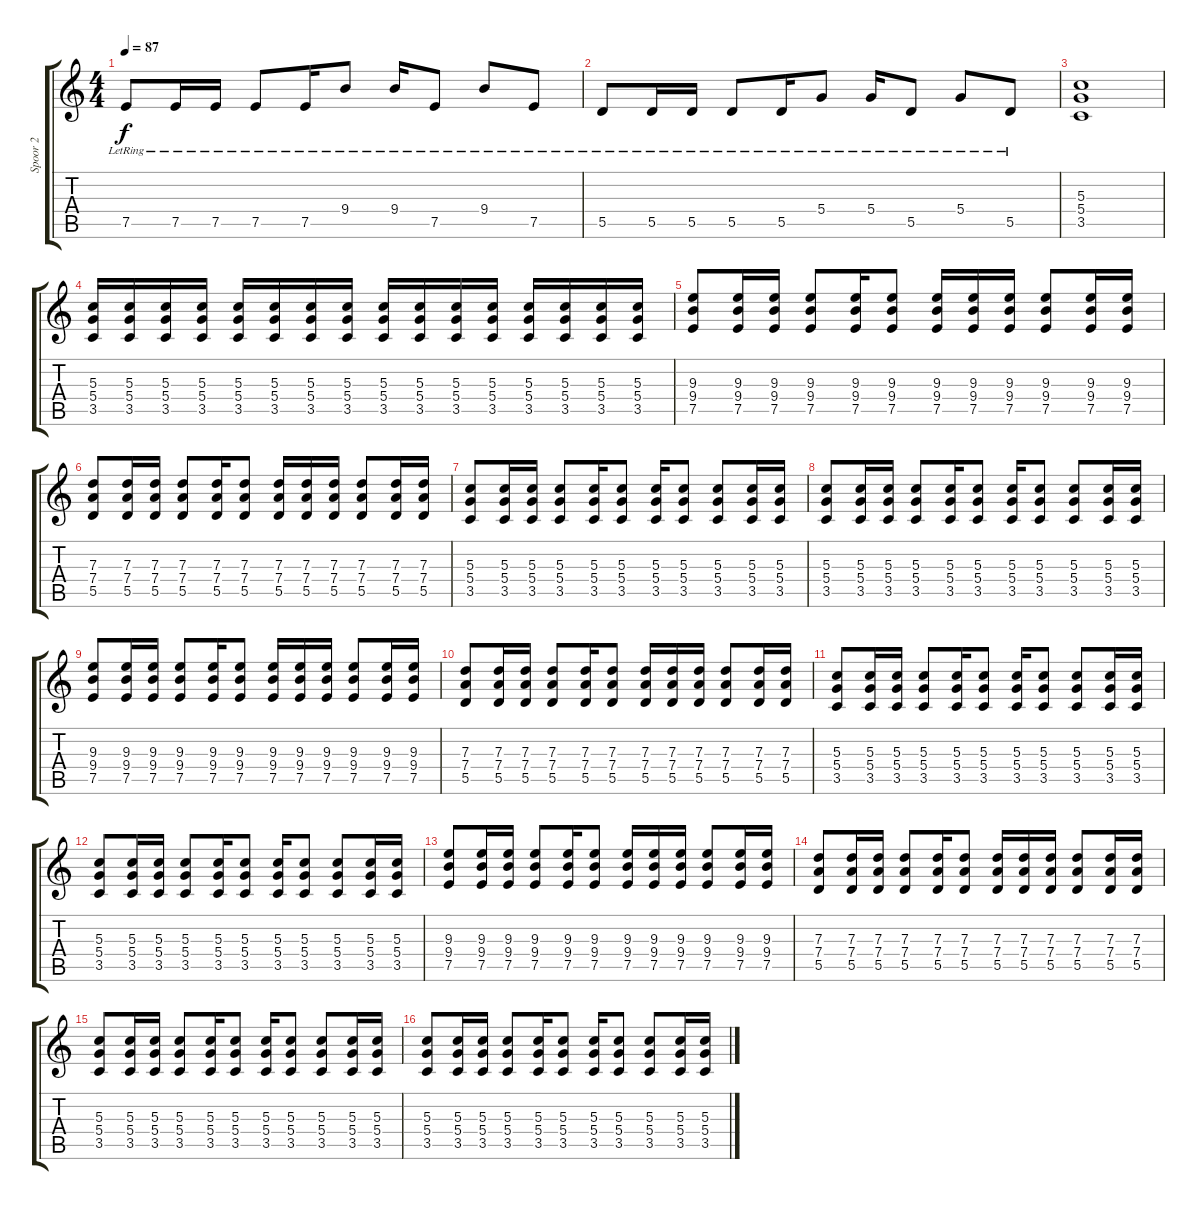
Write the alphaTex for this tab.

\track ("Spoor 2" "Spoor 2") {instrument electricguitarclean}
\staff {score tabs}
\tuning (E4 B3 G3 D3 A2 E2) {hide}
\ts (4 4)
\tempo 87
\clef g2
\ks c
7.5{lr}.8{dy f} 7.5{lr}.16 7.5{lr}.16 7.5{lr}.8 7.5{lr}.16 9.4{lr}.8 9.4{lr}.16 7.5{lr}.8 9.4{lr}.8 7.5{lr}.8 |
5.5{lr}.8 5.5{lr}.16 5.5{lr}.16 5.5{lr}.8 5.5{lr}.16 5.4{lr}.8 5.4{lr}.16 5.5{lr}.8 5.4{lr}.8 5.5{lr}.8 |
(5.3 5.4 3.5).1 |
(5.3 5.4 3.5).16{instrument overdrivenguitar} (5.3 5.4 3.5).16 (5.3 5.4 3.5).16 (5.3 5.4 3.5).16 (5.3 5.4 3.5).16 (5.3 5.4 3.5).16 (5.3 5.4 3.5).16 (5.3 5.4 3.5).16 (5.3 5.4 3.5).16 (5.3 5.4 3.5).16 (5.3 5.4 3.5).16 (5.3 5.4 3.5).16 (5.3 5.4 3.5).16 (5.3 5.4 3.5).16 (5.3 5.4 3.5).16 (5.3 5.4 3.5).16 |
(9.3 9.4 7.5).8 (9.3 9.4 7.5).16 (9.3 9.4 7.5).16 (9.3 9.4 7.5).8 (9.3 9.4 7.5).16 (9.3 9.4 7.5).8 (9.3 9.4 7.5).16 (9.3 9.4 7.5).16 (9.3 9.4 7.5).16 (9.3 9.4 7.5).8 (9.3 9.4 7.5).16 (9.3 9.4 7.5).16 |
(7.3 7.4 5.5).8 (7.3 7.4 5.5).16 (7.3 7.4 5.5).16 (7.3 7.4 5.5).8 (7.3 7.4 5.5).16 (7.3 7.4 5.5).8 (7.3 7.4 5.5).16 (7.3 7.4 5.5).16 (7.3 7.4 5.5).16 (7.3 7.4 5.5).8 (7.3 7.4 5.5).16 (7.3 7.4 5.5).16 |
(5.3 5.4 3.5).8 (5.3 5.4 3.5).16 (5.3 5.4 3.5).16 (5.3 5.4 3.5).8 (5.3 5.4 3.5).16 (5.3 5.4 3.5).8 (5.3 5.4 3.5).16 (5.3 5.4 3.5).8 (5.3 5.4 3.5).8 (5.3 5.4 3.5).16 (5.3 5.4 3.5).16 |
(5.3 5.4 3.5).8 (5.3 5.4 3.5).16 (5.3 5.4 3.5).16 (5.3 5.4 3.5).8 (5.3 5.4 3.5).16 (5.3 5.4 3.5).8 (5.3 5.4 3.5).16 (5.3 5.4 3.5).8 (5.3 5.4 3.5).8 (5.3 5.4 3.5).16 (5.3 5.4 3.5).16 |
(9.3 9.4 7.5).8 (9.3 9.4 7.5).16 (9.3 9.4 7.5).16 (9.3 9.4 7.5).8 (9.3 9.4 7.5).16 (9.3 9.4 7.5).8 (9.3 9.4 7.5).16 (9.3 9.4 7.5).16 (9.3 9.4 7.5).16 (9.3 9.4 7.5).8 (9.3 9.4 7.5).16 (9.3 9.4 7.5).16 |
(7.3 7.4 5.5).8 (7.3 7.4 5.5).16 (7.3 7.4 5.5).16 (7.3 7.4 5.5).8 (7.3 7.4 5.5).16 (7.3 7.4 5.5).8 (7.3 7.4 5.5).16 (7.3 7.4 5.5).16 (7.3 7.4 5.5).16 (7.3 7.4 5.5).8 (7.3 7.4 5.5).16 (7.3 7.4 5.5).16 |
(5.3 5.4 3.5).8 (5.3 5.4 3.5).16 (5.3 5.4 3.5).16 (5.3 5.4 3.5).8 (5.3 5.4 3.5).16 (5.3 5.4 3.5).8 (5.3 5.4 3.5).16 (5.3 5.4 3.5).8 (5.3 5.4 3.5).8 (5.3 5.4 3.5).16 (5.3 5.4 3.5).16 |
(5.3 5.4 3.5).8 (5.3 5.4 3.5).16 (5.3 5.4 3.5).16 (5.3 5.4 3.5).8 (5.3 5.4 3.5).16 (5.3 5.4 3.5).8 (5.3 5.4 3.5).16 (5.3 5.4 3.5).8 (5.3 5.4 3.5).8 (5.3 5.4 3.5).16 (5.3 5.4 3.5).16 |
(9.3 9.4 7.5).8 (9.3 9.4 7.5).16 (9.3 9.4 7.5).16 (9.3 9.4 7.5).8 (9.3 9.4 7.5).16 (9.3 9.4 7.5).8 (9.3 9.4 7.5).16 (9.3 9.4 7.5).16 (9.3 9.4 7.5).16 (9.3 9.4 7.5).8 (9.3 9.4 7.5).16 (9.3 9.4 7.5).16 |
(7.3 7.4 5.5).8 (7.3 7.4 5.5).16 (7.3 7.4 5.5).16 (7.3 7.4 5.5).8 (7.3 7.4 5.5).16 (7.3 7.4 5.5).8 (7.3 7.4 5.5).16 (7.3 7.4 5.5).16 (7.3 7.4 5.5).16 (7.3 7.4 5.5).8 (7.3 7.4 5.5).16 (7.3 7.4 5.5).16 |
(5.3 5.4 3.5).8 (5.3 5.4 3.5).16 (5.3 5.4 3.5).16 (5.3 5.4 3.5).8 (5.3 5.4 3.5).16 (5.3 5.4 3.5).8 (5.3 5.4 3.5).16 (5.3 5.4 3.5).8 (5.3 5.4 3.5).8 (5.3 5.4 3.5).16 (5.3 5.4 3.5).16 |
(5.3 5.4 3.5).8 (5.3 5.4 3.5).16 (5.3 5.4 3.5).16 (5.3 5.4 3.5).8 (5.3 5.4 3.5).16 (5.3 5.4 3.5).8 (5.3 5.4 3.5).16 (5.3 5.4 3.5).8 (5.3 5.4 3.5).8 (5.3 5.4 3.5).16 (5.3 5.4 3.5).16
